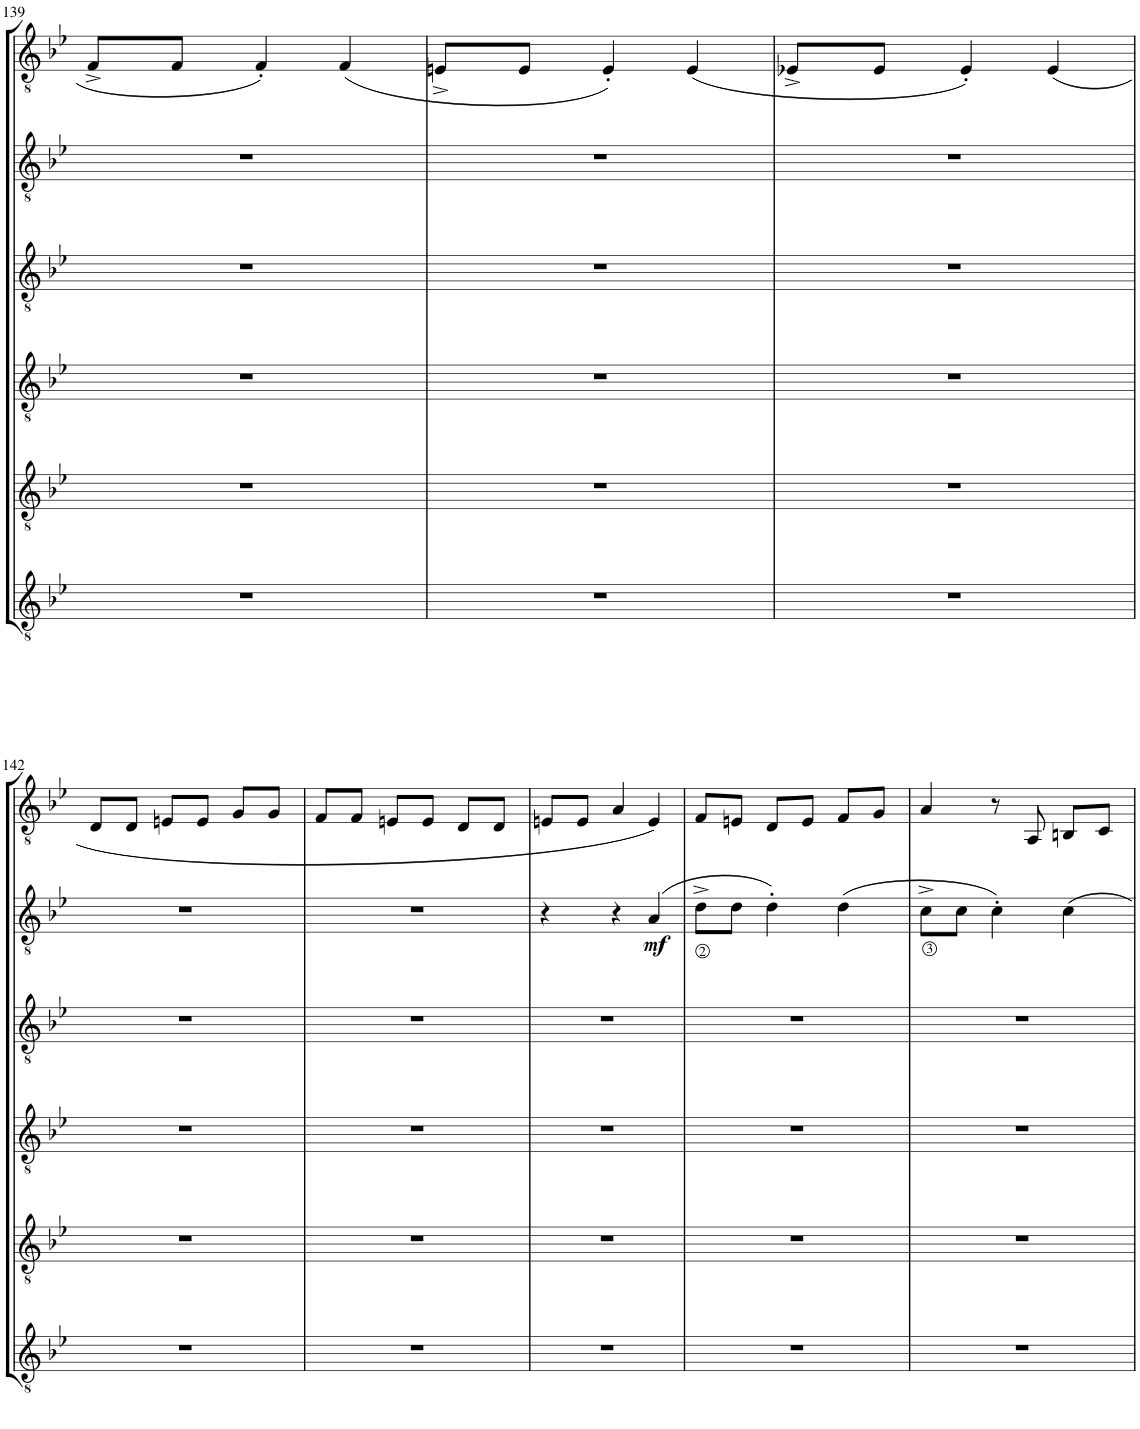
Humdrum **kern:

**kern	**dynam	**kern
*part2	*part2	*part1
*staff2	*staff2	*staff1
*I"Gtr.2	*	*I"Gtr.1
!!LO:PB:g=z
*clefGv2	*	*clefGv2
*k[b-e-]	*	*k[b-e-]
*M3/4	*	*M3/4
=139	=139	=139
2.r	.	8F^/L
.	.	8F/J
.	.	4F'/
.	.	(4F/
=140	=140	=140
2.r	.	8En^/L
.	.	8E/J
.	.	4E'/)
.	.	(4E/
=141	=141	=141
2.r	.	8E-X^/L
.	.	8E-/J
.	.	4E-'/)
.	.	(<4E-/
!!LO:LB:g=z
=142	=142	=142
2.r	.	8D/L
.	.	8D/J
.	.	8En/L
.	.	8E/J
.	.	8G/L
.	.	8G/J
=143	=143	=143
2.r	.	8F/L
.	.	8F/J
.	.	8En/L
.	.	8E/J
.	.	8D/L
.	.	8D/J
=144	=144	=144
4r	.	8En/L
.	.	8E/J
4r	.	4A/
!	!LO:DY:b	!
(>4A/	mf	4E/)
=145	=145	=145
8d<^\L	.	8F/L
8d\J	.	8En/J
4d'\)	.	8D/L
.	.	8E/J
(4d\	.	8F/L
.	.	8G/J
=146	=146	=146
8c<^\L	.	4A/
8c\J	.	.
4c'\)	.	8r
.	.	8AA/
4c\	.	8BBn/L
.	.	8C/J
=	=	=
*-	*-	*-
